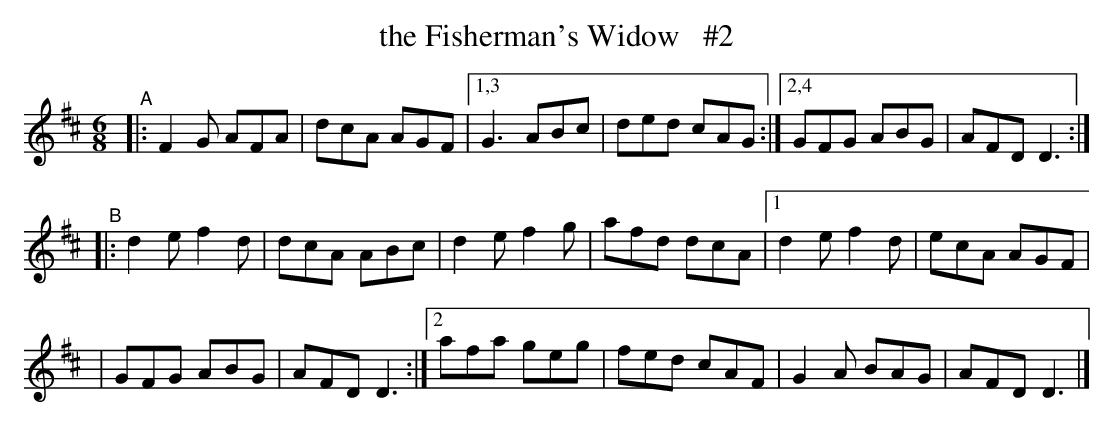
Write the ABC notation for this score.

X:1
T: the Fisherman's Widow   #2
M: 6/8
L: 1/8
K: D
"^A"\
|: F2G AFA | dcA AGF |[1,3 G3 ABc | ded cAG :|[2,4 GFG ABG | AFD D3 :|
"^B"\
|: d2e f2d | dcA ABc | d2e f2g | afd dcA |[1 d2e f2d | ecA AGF |
|  GFG ABG | AFD D3 :|[2 afa geg | fed cAF | G2A BAG | AFD D3 |]
